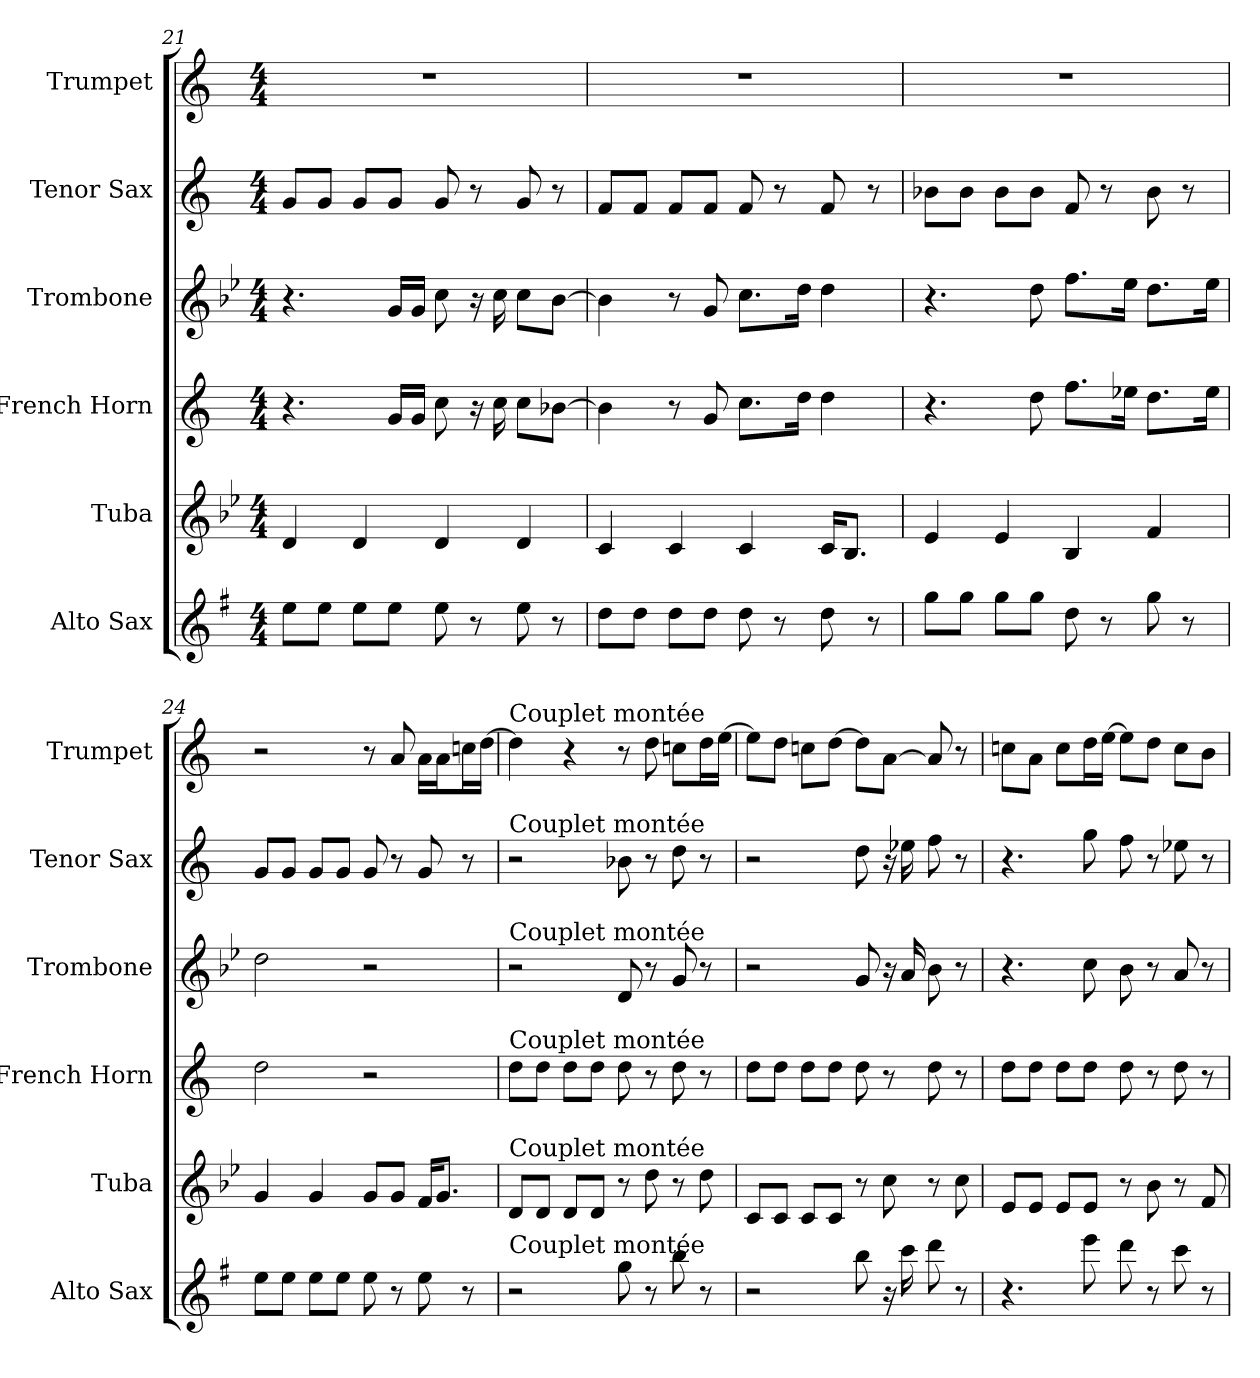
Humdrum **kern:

**kern	**kern	**kern	**kern	**kern	**kern
*part6	*part5	*part4	*part3	*part2	*part1
*staff6	*staff5	*staff4	*staff3	*staff2	*staff1
*I"Alto Sax	*I"Tuba	*I"French Horn	*I"Trombone	*I"Tenor Sax	*I"Trumpet
*I'Alto Sax	*I'Tuba	*I'French Horn	*I'Trombone	*I'Tenor Sax	*I'Trumpet
*clefG2	*clefG2	*clefG2	*clefG2	*clefG2	*clefG2
*ITrd5c9	*ITrd15c26	*ITrd8c14	*ITrd8c14	*ITrd8c14	*ITrd1c2
*k[b-e-]	*k[b-e-]	*	*k[b-e-]	*	*
*M4/4	*M4/4	*M4/4	*M4/4	*M4/4	*M4/4
=21	=21	=21	=21	=21	=21
8gL	4DD	4.r	4.r	8GL	1r
8gJ	.	.	.	8GJ	.
8gL	4DD	.	.	8GL	.
8gJ	.	16GLL	16GLL	8GJ	.
.	.	16GJJ	16GJJ	.	.
8g	4DD	8c	8c	8G	.
8r	.	16r	16r	8r	.
.	.	16c	16c	.	.
8g	4DD	8cL	8cL	8G	.
8r	.	[8B-J	[8B-J	8r	.
=22	=22	=22	=22	=22	=22
8fL	4CC	4B-]	4B-]	8FL	1r
8fJ	.	.	.	8FJ	.
8fL	4CC	8r	8r	8FL	.
8fJ	.	8G	8G	8FJ	.
8f	4CC	8.cL	8.cL	8F	.
8r	.	.	.	8r	.
.	.	16dJk	16dJk	.	.
8f	16CCKL	4d	4d	8F	.
.	8.BBB-J	.	.	.	.
8r	.	.	.	8r	.
=23	=23	=23	=23	=23	=23
8b-L	4EE-	4.r	4.r	8B-L	1r
8b-J	.	.	.	8B-J	.
8b-L	4EE-	.	.	8B-L	.
8b-J	.	8d	8d	8B-J	.
8f	4BBB-	8.fL	8.fL	8F	.
8r	.	.	.	8r	.
.	.	16e-Jk	16e-Jk	.	.
8b-	4FF	8.dL	8.dL	8B-	.
8r	.	.	.	8r	.
.	.	16e-Jk	16e-Jk	.	.
=24	=24	=24	=24	=24	=24
8gL	4GG	2d	2d	8GL	2r
8gJ	.	.	.	8GJ	.
8gL	4GG	.	.	8GL	.
8gJ	.	.	.	8GJ	.
8g	8GGL	2r	2r	8G	8r
8r	8GGJ	.	.	8r	8g
8g	16FFKL	.	.	8G	16gLL
.	8.GGJ	.	.	.	16gJ
8r	.	.	.	8r	16b-L
.	.	.	.	.	[16ccJJ
=25	=25	=25	=25	=25	=25
!	!	!	!	!	!LO:TX:a:t=Couplet montée
!	!	!	!	!LO:TX:a:t=Couplet montée	!
!	!	!	!LO:TX:a:t=Couplet montée	!	!
!	!	!LO:TX:a:t=Couplet montée	!	!	!
!	!LO:TX:a:t=Couplet montée	!	!	!	!
!LO:TX:a:t=Couplet montée	!	!	!	!	!
2r	8DDL	8dL	2r	2r	4cc]
.	8DDJ	8dJ	.	.	.
.	8DDL	8dL	.	.	4r
.	8DDJ	8dJ	.	.	.
8b-	8r	8d	8D	8B-	8r
8r	8D	8r	8r	8r	8cc
8dd	8r	8d	8G	8d	8b-L
8r	8D	8r	8r	8r	16ccL
.	.	.	.	.	[16ddJJ
=26	=26	=26	=26	=26	=26
2r	8CCL	8dL	2r	2r	8ddL]
.	8CCJ	8dJ	.	.	8ccJ
.	8CCL	8dL	.	.	8b-L
.	8CCJ	8dJ	.	.	[8ccJ
8dd	8r	8d	8G	8d	8ccL]
16r	8C	8r	16r	16r	[8gJ
16ee-	.	.	16A	16e-	.
8ff	8r	8d	8B-	8f	8g]
8r	8C	8r	8r	8r	8r
=27	=27	=27	=27	=27	=27
4.r	8EE-L	8dL	4.r	4.r	8b-L
.	8EE-J	8dJ	.	.	8gJ
.	8EE-L	8dL	.	.	8b-L
8gg	8EE-J	8dJ	8c	8g	16ccL
.	.	.	.	.	[16ddJJ
8ff	8r	8d	8B-	8f	8ddL]
8r	8BB-	8r	8r	8r	8ccJ
8ee-	8r	8d	8A	8e-	8b-L
8r	8FF	8r	8r	8r	8aJ
=	=	=	=	=	=
*-	*-	*-	*-	*-	*-
